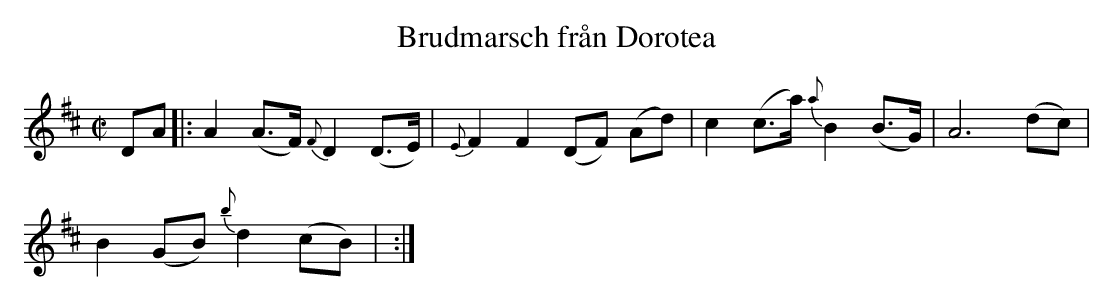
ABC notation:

X:1
T: Brudmarsch från Dorotea
M: C|
L: 1/8
K: D
DA |: A2(A>F) {F}D2(D>E) | {E}F2F2 (DF) (Ad) | c2(c>a) {a}B2(B>G) | A6(dc) |
B2(GB) {b}d2(cB) | :|
